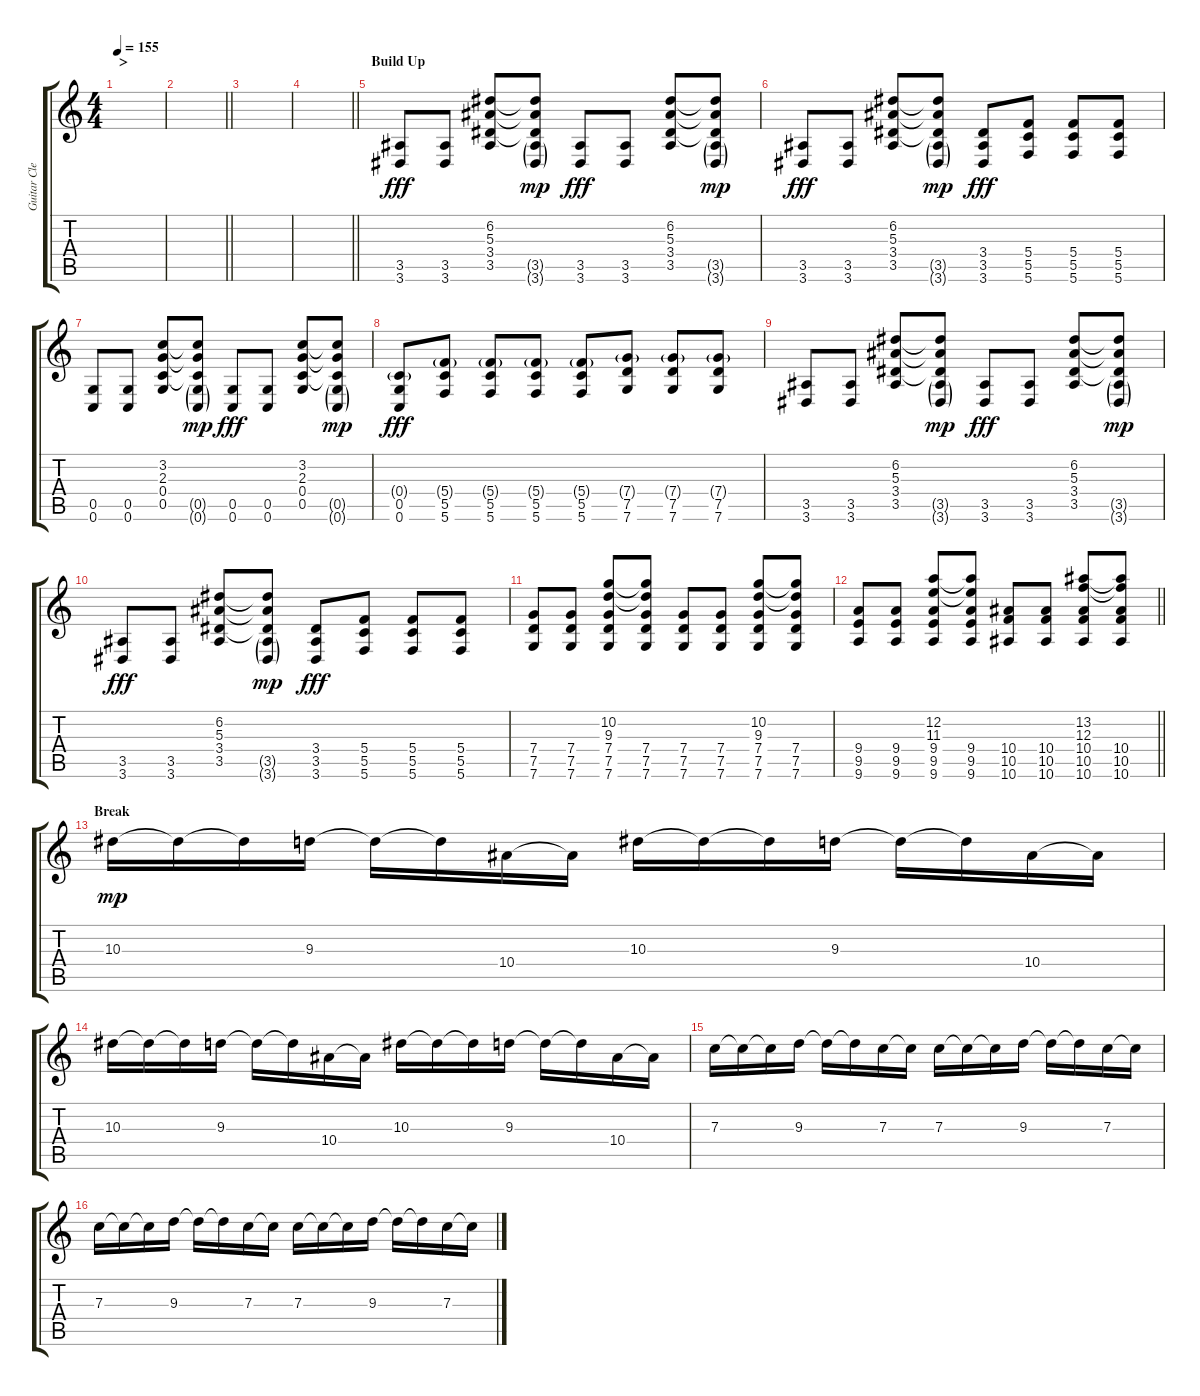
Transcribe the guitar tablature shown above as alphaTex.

\track ("Guitar Clean 1" "Guitar Cle") {instrument electricguitarclean}
\staff {score tabs}
\tuning (D4 A3 F3 C3 G2 C2) {hide}
\ts (4 4)
\section ("" ">")
\tempo 155
\clef g2
\ks c
|
\barLineRight lightlight
|
|
\barLineRight lightlight
|
\section ("" "Build Up")
(3.5 3.6).8{dy fff} (3.5 3.6).8 (6.2 5.3 3.4 3.5).8 (6.2{t} 5.3{t} 3.4{t} 3.5{g} 3.6{g}).8{dy mp} (3.5 3.6).8{dy fff} (3.5 3.6).8 (6.2 5.3 3.4 3.5).8 (6.2{t} 5.3{t} 3.4{t} 3.5{g} 3.6{g}).8{dy mp} |
(3.5 3.6).8{dy fff} (3.5 3.6).8 (6.2 5.3 3.4 3.5).8 (6.2{t} 5.3{t} 3.4{t} 3.5{g} 3.6{g}).8{dy mp} (3.4 3.5 3.6).8{dy fff} (5.4 5.5 5.6).8 (5.4 5.5 5.6).8 (5.4 5.5 5.6).8 |
(0.5 0.6).8 (0.5 0.6).8 (3.2 2.3 0.4 0.5).8 (3.2{t} 2.3{t} 0.4{t} 0.5{g} 0.6{g}).8{dy mp} (0.5 0.6).8{dy fff} (0.5 0.6).8 (3.2 2.3 0.4 0.5).8 (3.2{t} 2.3{t} 0.4{t} 0.5{g} 0.6{g}).8{dy mp} |
(0.4{g} 0.5 0.6).8{dy fff} (5.4{g} 5.5 5.6).8 (5.4{g} 5.5 5.6).8 (5.4{g} 5.5 5.6).8 (5.4{g} 5.5 5.6).8 (7.4{g} 7.5 7.6).8 (7.4{g} 7.5 7.6).8 (7.4{g} 7.5 7.6).8 |
(3.5 3.6).8 (3.5 3.6).8 (6.2 5.3 3.4 3.5).8 (6.2{t} 5.3{t} 3.4{t} 3.5{g} 3.6{g}).8{dy mp} (3.5 3.6).8{dy fff} (3.5 3.6).8 (6.2 5.3 3.4 3.5).8 (6.2{t} 5.3{t} 3.4{t} 3.5{g} 3.6{g}).8{dy mp} |
(3.5 3.6).8{dy fff} (3.5 3.6).8 (6.2 5.3 3.4 3.5).8 (6.2{t} 5.3{t} 3.4{t} 3.5{g} 3.6{g}).8{dy mp} (3.4 3.5 3.6).8{dy fff} (5.4 5.5 5.6).8 (5.4 5.5 5.6).8 (5.4 5.5 5.6).8 |
(7.4 7.5 7.6).8 (7.4 7.5 7.6).8 (10.2 9.3 7.4 7.5 7.6).8 (10.2{t} 9.3{t} 7.4 7.5 7.6).8 (7.4 7.5 7.6).8 (7.4 7.5 7.6).8 (10.2 9.3 7.4 7.5 7.6).8 (10.2{t} 9.3{t} 7.4 7.5 7.6).8 |
\barLineRight lightlight
(9.4 9.5 9.6).8 (9.4 9.5 9.6).8 (12.2 11.3 9.4 9.5 9.6).8 (12.2{t} 11.3{t} 9.4 9.5 9.6).8 (10.4 10.5 10.6).8 (10.4 10.5 10.6).8 (13.2 12.3 10.4 10.5 10.6).8 (13.2{t} 12.3{t} 10.4 10.5 10.6).8 |
\section ("" "Break")
10.3.16{dy mp} 10.3{t}.16 10.3{t}.16 9.3.16 9.3{t}.16 9.3{t}.16 10.4.16 10.4{t}.16 10.3.16 10.3{t}.16 10.3{t}.16 9.3.16 9.3{t}.16 9.3{t}.16 10.4.16 10.4{t}.16 |
10.3.16 10.3{t}.16 10.3{t}.16 9.3.16 9.3{t}.16 9.3{t}.16 10.4.16 10.4{t}.16 10.3.16 10.3{t}.16 10.3{t}.16 9.3.16 9.3{t}.16 9.3{t}.16 10.4.16 10.4{t}.16 |
7.3.16 7.3{t}.16 7.3{t}.16 9.3.16 9.3{t}.16 9.3{t}.16 7.3.16 7.3{t}.16 7.3.16 7.3{t}.16 7.3{t}.16 9.3.16 9.3{t}.16 9.3{t}.16 7.3.16 7.3{t}.16 |
7.3.16 7.3{t}.16 7.3{t}.16 9.3.16 9.3{t}.16 9.3{t}.16 7.3.16 7.3{t}.16 7.3.16 7.3{t}.16 7.3{t}.16 9.3.16 9.3{t}.16 9.3{t}.16 7.3.16 7.3{t}.16
